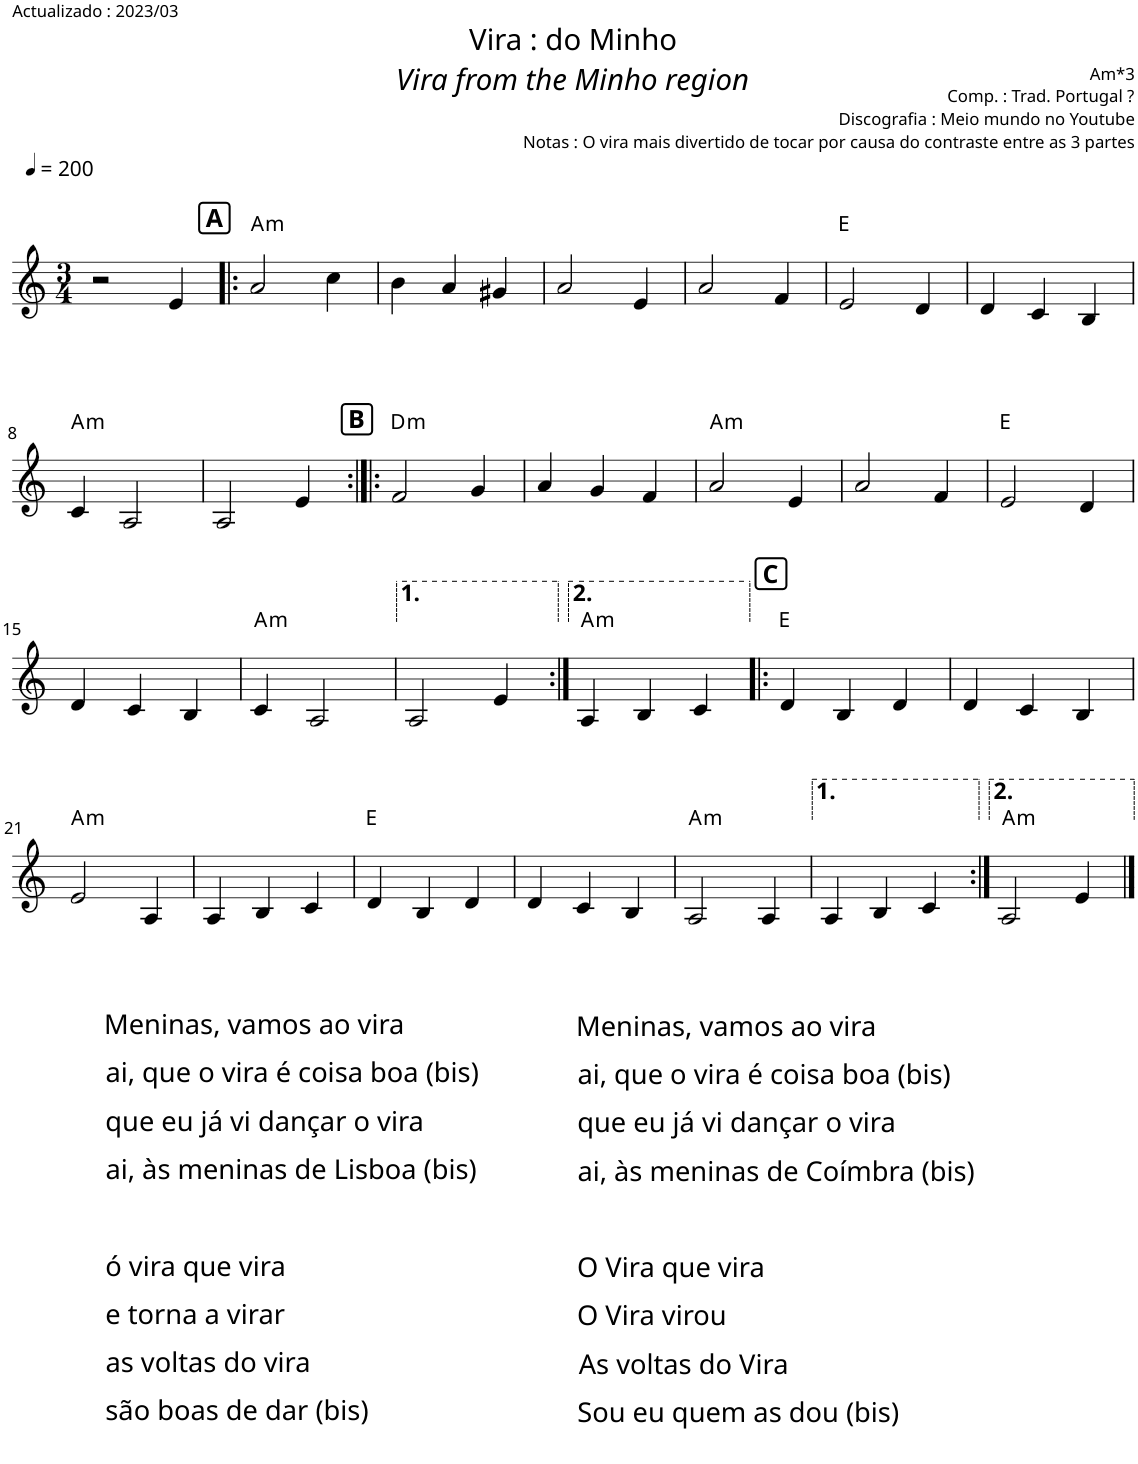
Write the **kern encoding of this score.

**kern	**harte
*part1	*part1
*staff1	*
*I"Piano	*
*I'Pno.	*
*clefG2	*
*k[]	*
*M3/4	*
*MM200	*
=1	=1
2r	.
4e/	.
!!LO:REH:place=s1:a:B:cj:fs=12:t=A
=2!|:	=2!|:
!	!LO:H:kt=m
2a/	A:min
4cc\	.
=3	=3
4b\	.
4a/	.
4g#X/	.
=4	=4
2a/	.
4e/	.
=5	=5
2a/	.
4f/	.
=6	=6
2e/	E:maj
4d/	.
=7	=7
4d/	.
4c/	.
4B/	.
!!LO:LB:g=z
=8	=8
!	!LO:H:kt=m
4c/	A:min
2A/	.
=9	=9
2A/	.
4e/	.
=10:|!|:	=10:|!|:
!	!LO:H:kt=m
2f/	D:min
4g/	.
!!LO:REH:place=s1:a:B:cj:fs=12:t=B
=11	=11
4a/	.
4g/	.
4f/	.
=12	=12
!	!LO:H:kt=m
2a/	A:min
4e/	.
=13	=13
2a/	.
4f/	.
=14	=14
2e/	E:maj
4d/	.
!!LO:LB:g=z
=15	=15
4d/	.
4c/	.
4B/	.
=16	=16
!	!LO:H:kt=m
4c/	A:min
2A/	.
=17	=17
2A/	.
4e/	.
=18:|!	=18:|!
!	!LO:H:kt=m
4A/	A:min
4B/	.
4c/	.
!!LO:REH:place=s1:a:B:cj:fs=12:t=C
=19!|:	=19!|:
4d/	E:maj
4B/	.
4d/	.
=20	=20
4d/	.
4c/	.
4B/	.
!!LO:LB:g=z
=21	=21
!	!LO:H:kt=m
2e/	A:min
4A/	.
=22	=22
4A/	.
4B/	.
4c/	.
=23	=23
4d/	E:maj
4B/	.
4d/	.
=24	=24
4d/	.
4c/	.
4B/	.
=25	=25
!	!LO:H:kt=m
2A/	A:min
4A/	.
=26	=26
4A/	.
4B/	.
4c/	.
=27:|!	=27:|!
!	!LO:H:kt=m
2A/	A:min
!LO:TX:b:t=Meninas, vamos ao vira	!
!LO:TX:b:t=ai, que o vira é coisa boa (bis)	!
!LO:TX:b:t=que eu já vi dançar o vira	!
!LO:TX:b:t=ai, às meninas de Lisboa (bis)	!
!LO:TX:b:t=ó vira que vira	!
!LO:TX:b:t=e torna a virar	!
!LO:TX:b:t=as voltas do vira	!
!LO:TX:b:t=são boas de dar (bis)	!
!LO:TX:b:t=Meninas, vamos ao vira	!
!LO:TX:b:t=ai, que o vira é coisa boa (bis)	!
!LO:TX:b:t=que eu já vi dançar o vira	!
!LO:TX:b:t=ai, às meninas de Coímbra (bis)	!
!LO:TX:b:t=O Vira que vira	!
!LO:TX:b:t=O Vira virou	!
!LO:TX:b:t=As voltas do Vira	!
!LO:TX:b:t=Sou eu quem as dou (bis)	!
4e/	.
==	==
*-	*-
